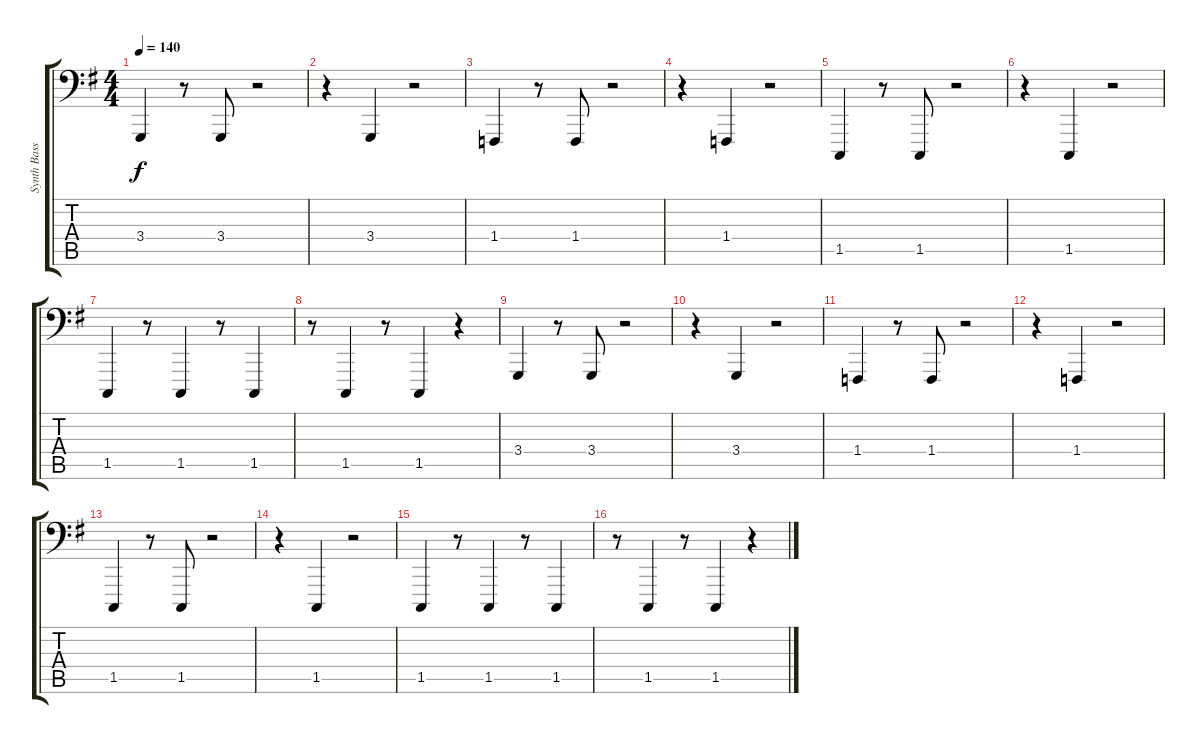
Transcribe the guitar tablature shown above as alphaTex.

\track ("Synth Bass" "Synth Bass") {instrument lead8bassandlead}
\staff {score tabs}
\tuning (G2 D2 A1 E1 B0 G0) {hide}
\ts (4 4)
\tempo 140
\clef f4
\ks g
3.4.4{dy f} r.8 3.4.8 r.2 |
r.4 3.4.4 r.2 |
1.4.4 r.8 1.4.8 r.2 |
r.4 1.4.4 r.2 |
1.5.4 r.8 1.5.8 r.2 |
r.4 1.5.4 r.2 |
1.5.4 r.8 1.5.4 r.8 1.5.4 |
r.8 1.5.4 r.8 1.5.4 r.4 |
3.4.4 r.8 3.4.8 r.2 |
r.4 3.4.4 r.2 |
1.4.4 r.8 1.4.8 r.2 |
r.4 1.4.4 r.2 |
1.5.4 r.8 1.5.8 r.2 |
r.4 1.5.4 r.2 |
1.5.4 r.8 1.5.4 r.8 1.5.4 |
r.8 1.5.4 r.8 1.5.4 r.4
